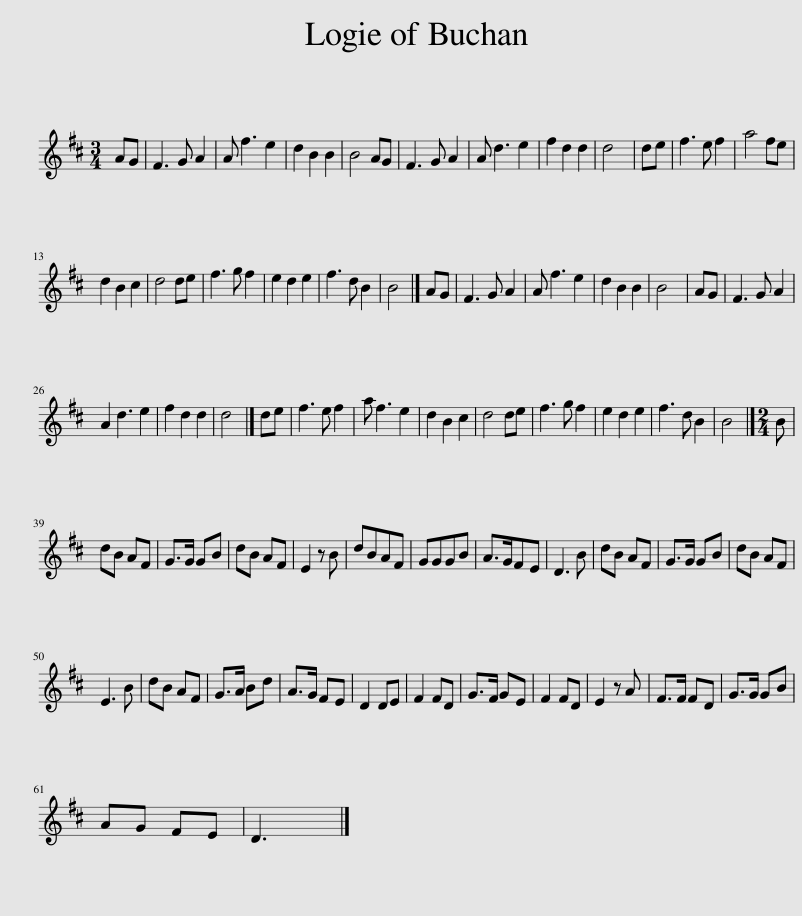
X:1
L:1/8
M:3/4
I:linebreak $
K:D
V:1 treble
V:1
 AG | F3 G A2 | A f3 e2 | d2 B2 B2 | B4 AG | %5
 F3 G A2 | A d3 e2 | f2 d2 d2 | d4 | de | %10
 f3 e f2 | a4 fe |$ d2 B2 c2 | d4 de | f3 g f2 | %15
 e2 d2 e2 | f3 d B2 | B4 |] AG | F3 G A2 | %20
 A f3 e2 | d2 B2 B2 | B4 | AG | F3 G A2 |$ %25
 A2 d3 e2 | f2 d2 d2 | d4 |] de | f3 e f2 | %30
 a f3 e2 | d2 B2 c2 | d4 de | f3 g f2 | e2 d2 e2 | %35
 f3 d B2 | B4 |][M:2/4] B |$ dB AF | G>G GB | %40
 dB AF | E2 z B | dBAF | GGGB | A>GFE | %45
 D3 B | dB AF | G>G GB | dB AF |$ E3 B | %50
 dB AF | G>A Bd | A>G FE | D2 DE | F2 FD | %55
 G>F GE | F2 FD | E2 z A | F>F FD | G>G GB |$ %60
 AG FE | D3 |] %62
